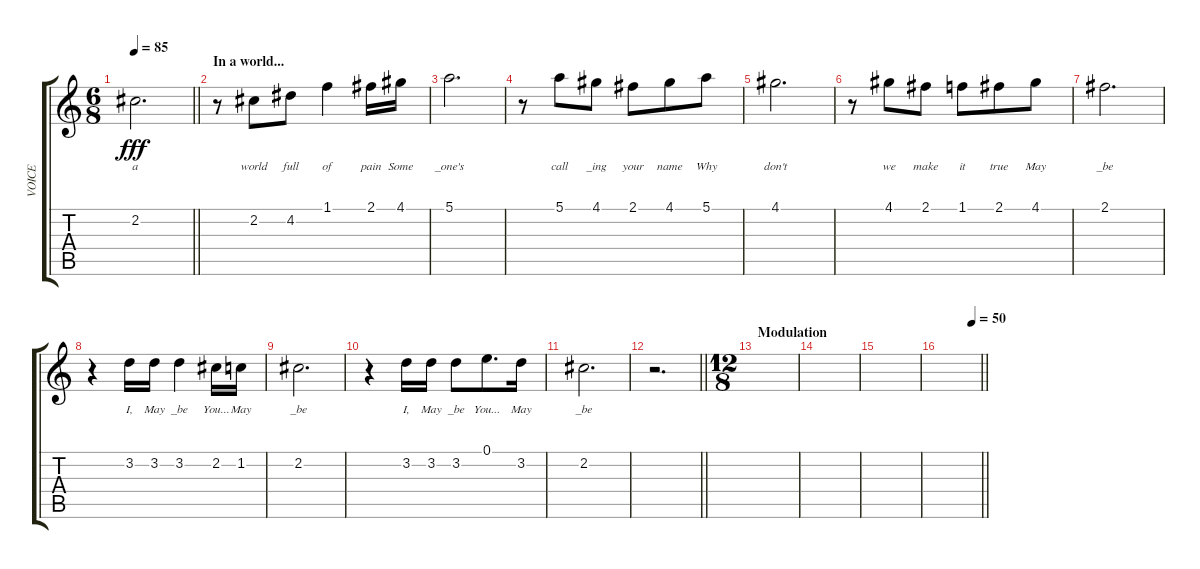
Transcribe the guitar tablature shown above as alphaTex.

\track ("VOICE" "VOICE") {instrument electricguitarjazz}
\staff {score tabs}
\tuning (E4 B3 G3 D3 A2 E2) {hide}
\ts (6 8)
\tempo 85
\clef g2
\barLineRight lightlight
\ks c
2.2.2{d lyrics (0 "a") lyrics (1 "") lyrics (2 "") lyrics (3 "") lyrics (4 "") dy fff} |
\section ("" "In a world...")
r.8 2.2.8{lyrics (0 "world") lyrics (1 "") lyrics (2 "") lyrics (3 "") lyrics (4 "")} 4.2.8{lyrics (0 "full") lyrics (1 "") lyrics (2 "") lyrics (3 "") lyrics (4 "")} 1.1.4{lyrics (0 "of") lyrics (1 "") lyrics (2 "") lyrics (3 "") lyrics (4 "")} 2.1.16{lyrics (0 "pain") lyrics (1 "") lyrics (2 "") lyrics (3 "") lyrics (4 "")} 4.1.16{lyrics (0 "Some") lyrics (1 "") lyrics (2 "") lyrics (3 "") lyrics (4 "")} |
5.1.2{d lyrics (0 "_one's") lyrics (1 "") lyrics (2 "") lyrics (3 "") lyrics (4 "")} |
r.8 5.1.8{lyrics (0 "call") lyrics (1 "") lyrics (2 "") lyrics (3 "") lyrics (4 "")} 4.1.8{lyrics (0 "_ing") lyrics (1 "") lyrics (2 "") lyrics (3 "") lyrics (4 "")} 2.1.8{lyrics (0 "your") lyrics (1 "") lyrics (2 "") lyrics (3 "") lyrics (4 "")} 4.1.8{lyrics (0 "name") lyrics (1 "") lyrics (2 "") lyrics (3 "") lyrics (4 "")} 5.1.8{lyrics (0 "Why") lyrics (1 "") lyrics (2 "") lyrics (3 "") lyrics (4 "")} |
4.1.2{d lyrics (0 "don't") lyrics (1 "") lyrics (2 "") lyrics (3 "") lyrics (4 "")} |
r.8 4.1.8{lyrics (0 "we") lyrics (1 "") lyrics (2 "") lyrics (3 "") lyrics (4 "")} 2.1.8{lyrics (0 "make") lyrics (1 "") lyrics (2 "") lyrics (3 "") lyrics (4 "")} 1.1.8{lyrics (0 "it") lyrics (1 "") lyrics (2 "") lyrics (3 "") lyrics (4 "")} 2.1.8{lyrics (0 "true") lyrics (1 "") lyrics (2 "") lyrics (3 "") lyrics (4 "")} 4.1.8{lyrics (0 "May") lyrics (1 "") lyrics (2 "") lyrics (3 "") lyrics (4 "")} |
2.1.2{d lyrics (0 "_be") lyrics (1 "") lyrics (2 "") lyrics (3 "") lyrics (4 "")} |
r.4 3.2.16{lyrics (0 "I,") lyrics (1 "") lyrics (2 "") lyrics (3 "") lyrics (4 "")} 3.2.16{lyrics (0 "May") lyrics (1 "") lyrics (2 "") lyrics (3 "") lyrics (4 "")} 3.2.4{lyrics (0 "_be") lyrics (1 "") lyrics (2 "") lyrics (3 "") lyrics (4 "")} 2.2.16{lyrics (0 "You...") lyrics (1 "") lyrics (2 "") lyrics (3 "") lyrics (4 "")} 1.2.16{lyrics (0 "May") lyrics (1 "") lyrics (2 "") lyrics (3 "") lyrics (4 "")} |
2.2.2{d lyrics (0 "_be") lyrics (1 "") lyrics (2 "") lyrics (3 "") lyrics (4 "")} |
r.4 3.2.16{lyrics (0 "I,") lyrics (1 "") lyrics (2 "") lyrics (3 "") lyrics (4 "")} 3.2.16{lyrics (0 "May") lyrics (1 "") lyrics (2 "") lyrics (3 "") lyrics (4 "")} 3.2.8{lyrics (0 "_be") lyrics (1 "") lyrics (2 "") lyrics (3 "") lyrics (4 "")} 0.1.8{d lyrics (0 "You...") lyrics (1 "") lyrics (2 "") lyrics (3 "") lyrics (4 "")} 3.2.16{lyrics (0 "May") lyrics (1 "") lyrics (2 "") lyrics (3 "") lyrics (4 "")} |
2.2.2{d lyrics (0 "_be") lyrics (1 "") lyrics (2 "") lyrics (3 "") lyrics (4 "")} |
\barLineRight lightlight
r.2{d} |
\ts (12 8)
\section ("" "Modulation")
|
|
|
\tempo (50 0.7916666666666666)
\barLineRight lightlight
